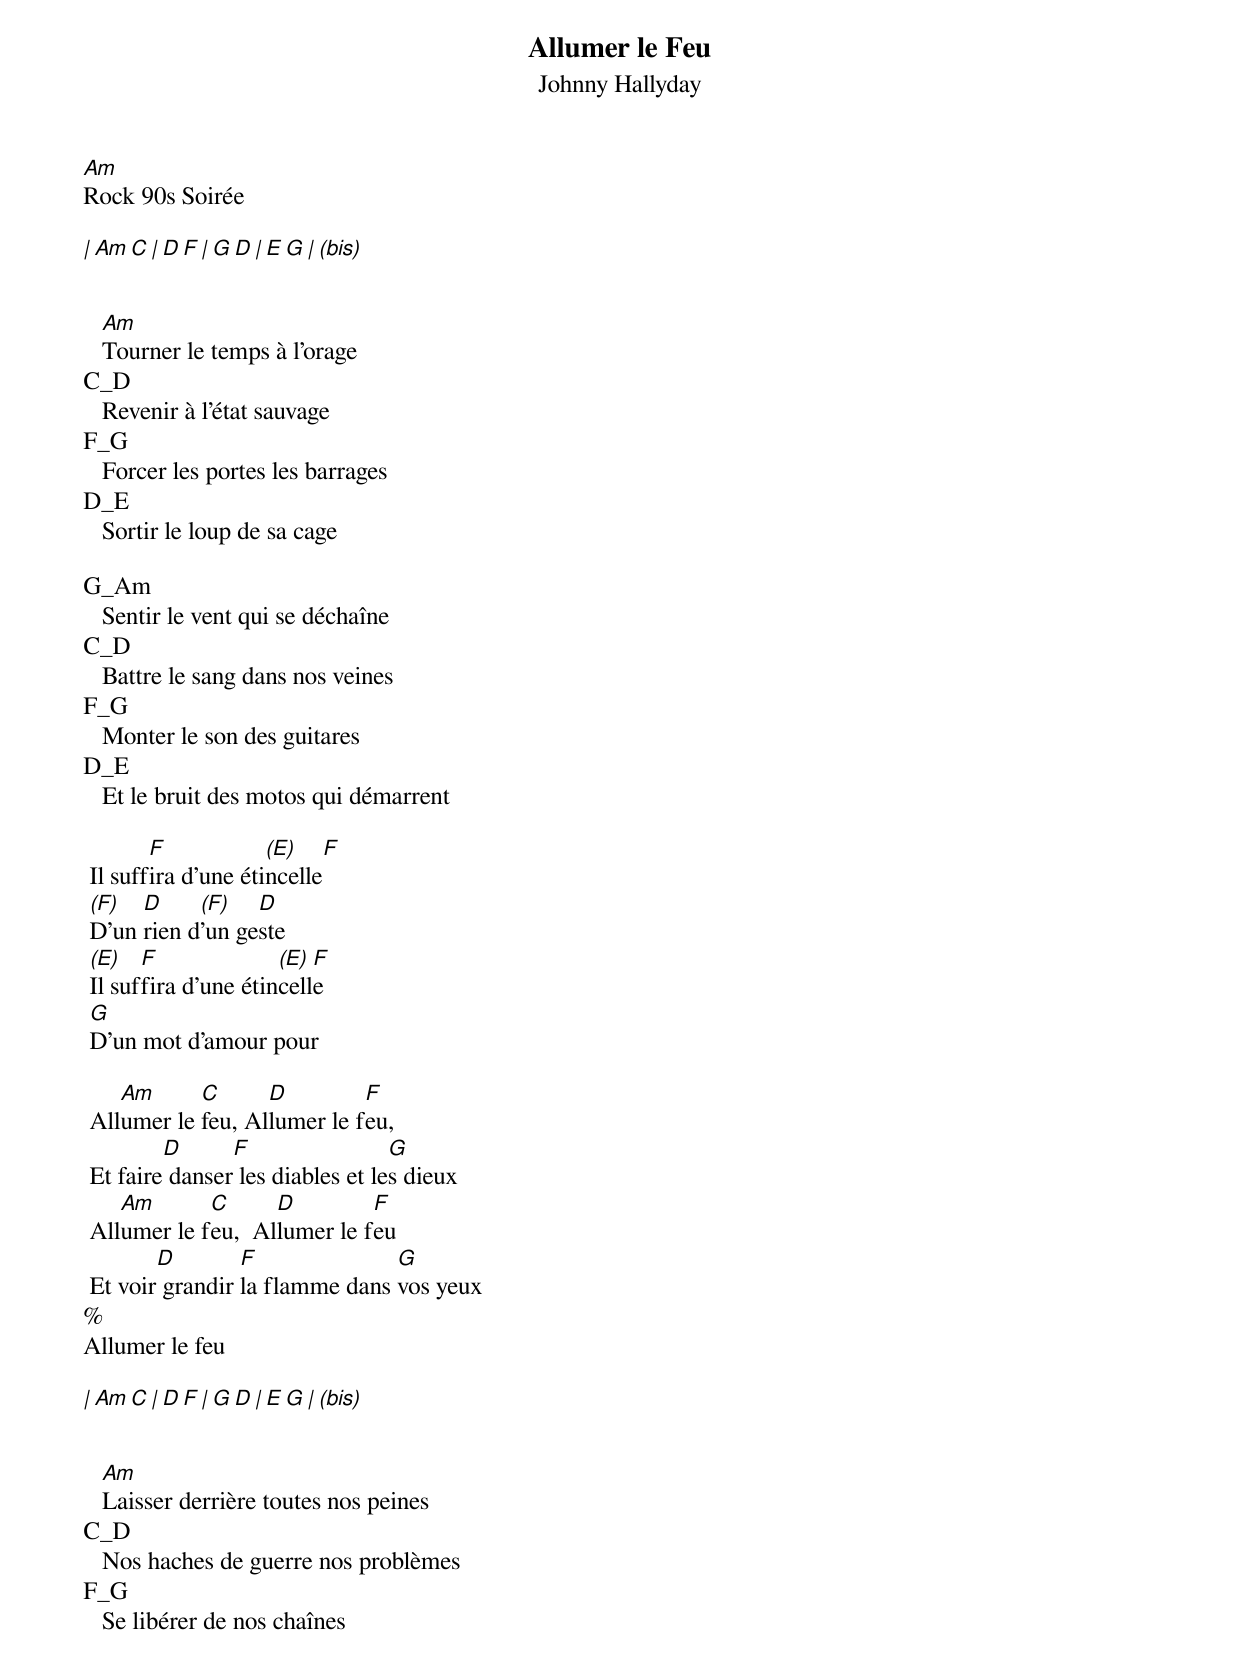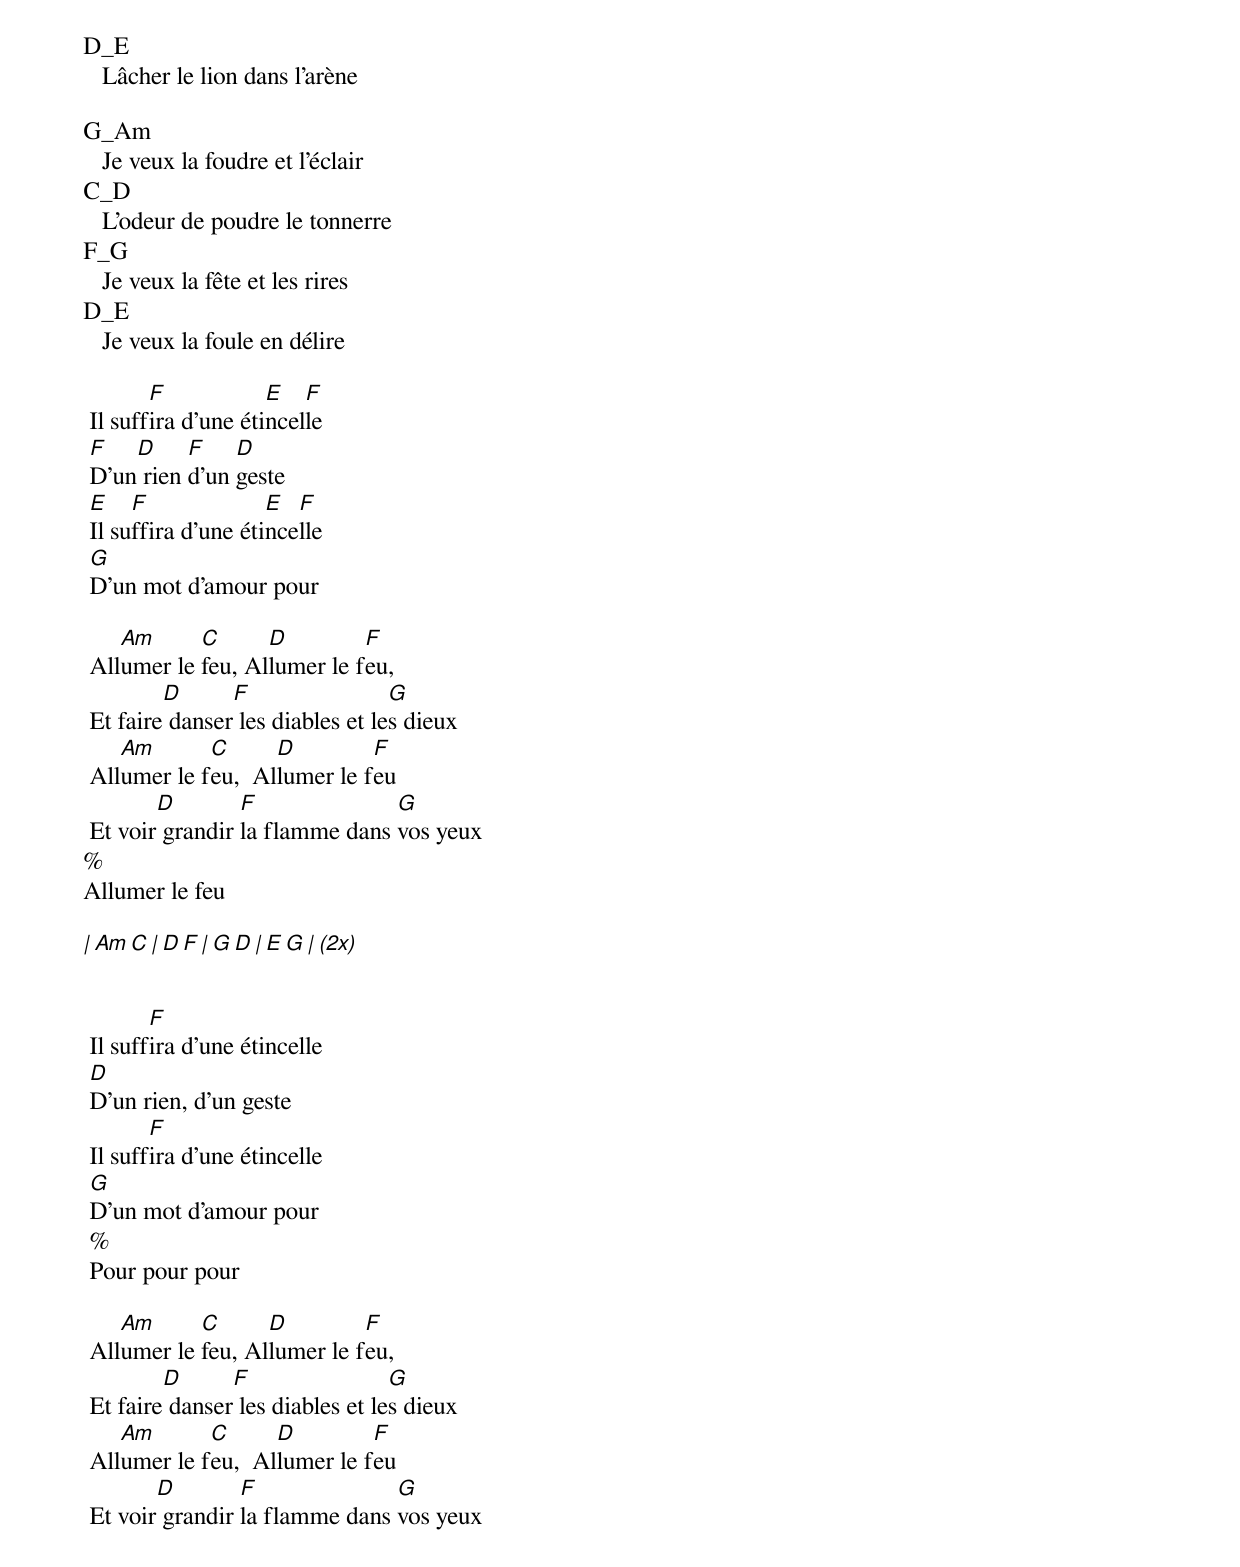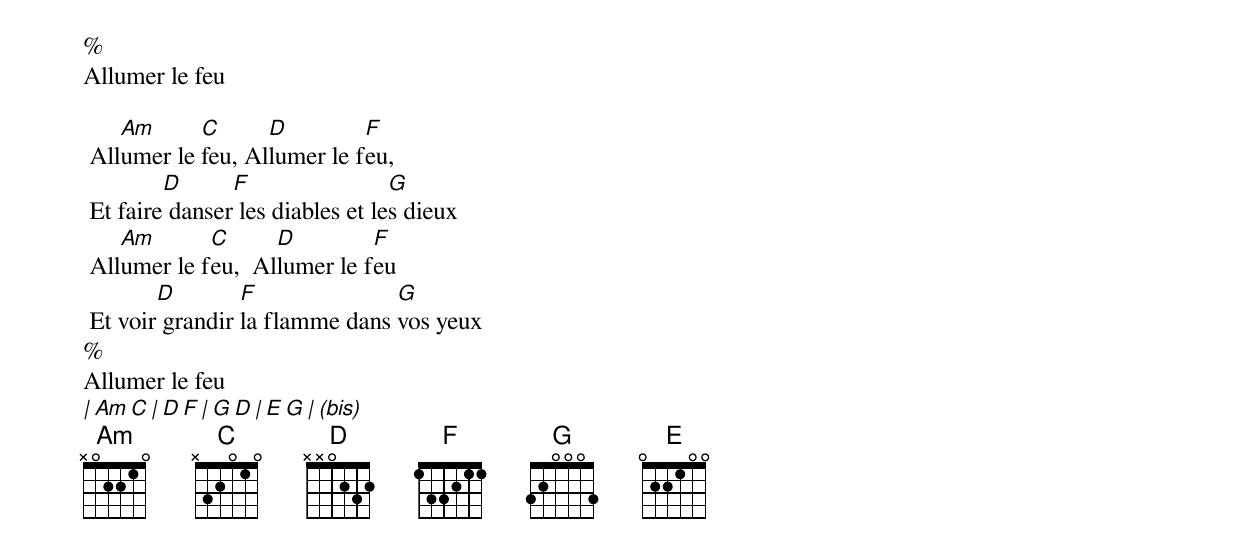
Allumer le Feu
Johnny Hallyday
Am
Rock 90s Soirée

| Am     C | D     F | G     D | E     G |    (bis)


   Am
   Tourner le temps à l'orage
C_D
   Revenir à l'état sauvage
F_G
   Forcer les portes les barrages
D_E
   Sortir le loup de sa cage

G_Am
   Sentir le vent qui se déchaîne
C_D
   Battre le sang dans nos veines
F_G
   Monter le son des guitares
D_E
   Et le bruit des motos qui démarrent

        F            (E)   F
 Il suffira d'une étincelle
 (F)  D     (F)   D
 D'un rien d'un geste
 (E)   F              (E) F
 Il suffira d'une étincelle
 G
 D'un mot d'amour pour

    Am      C      D         F
 Allumer le feu, Allumer le feu,
         D      F                 G
 Et faire danser les diables et les dieux
    Am       C      D         F
 Allumer le feu,  Allumer le feu
        D        F              G
 Et voir grandir la flamme dans vos yeux
%
Allumer le feu

| Am     C | D     F | G     D | E     G |    (bis)


   Am
   Laisser derrière toutes nos peines
C_D
   Nos haches de guerre nos problèmes
F_G
   Se libérer de nos chaînes
D_E
   Lâcher le lion dans l'arène

G_Am
   Je veux la foudre et l'éclair
C_D
   L'odeur de poudre le tonnerre
F_G
   Je veux la fête et les rires
D_E
   Je veux la foule en délire

        F            E   F
 Il suffira d'une étincelle
 F   D     F    D
 D'un rien d'un geste
 E    F              E  F
 Il suffira d'une étincelle
 G
 D'un mot d'amour pour

    Am      C      D         F
 Allumer le feu, Allumer le feu,
         D      F                 G
 Et faire danser les diables et les dieux
    Am       C      D         F
 Allumer le feu,  Allumer le feu
        D        F              G
 Et voir grandir la flamme dans vos yeux
%
Allumer le feu

| Am     C | D     F | G     D | E     G |    (2x)


        F
 Il suffira d'une étincelle
 D
 D'un rien, d'un geste
        F
 Il suffira d'une étincelle
 G
 D'un mot d'amour pour
 %
 Pour pour pour

    Am      C      D         F
 Allumer le feu, Allumer le feu,
         D      F                 G
 Et faire danser les diables et les dieux
    Am       C      D         F
 Allumer le feu,  Allumer le feu
        D        F              G
 Et voir grandir la flamme dans vos yeux
%
Allumer le feu

    Am      C      D         F
 Allumer le feu, Allumer le feu,
         D      F                 G
 Et faire danser les diables et les dieux
    Am       C      D         F
 Allumer le feu,  Allumer le feu
        D        F              G
 Et voir grandir la flamme dans vos yeux
%
Allumer le feu
| Am     C | D     F | G     D | E     G |    (bis)
